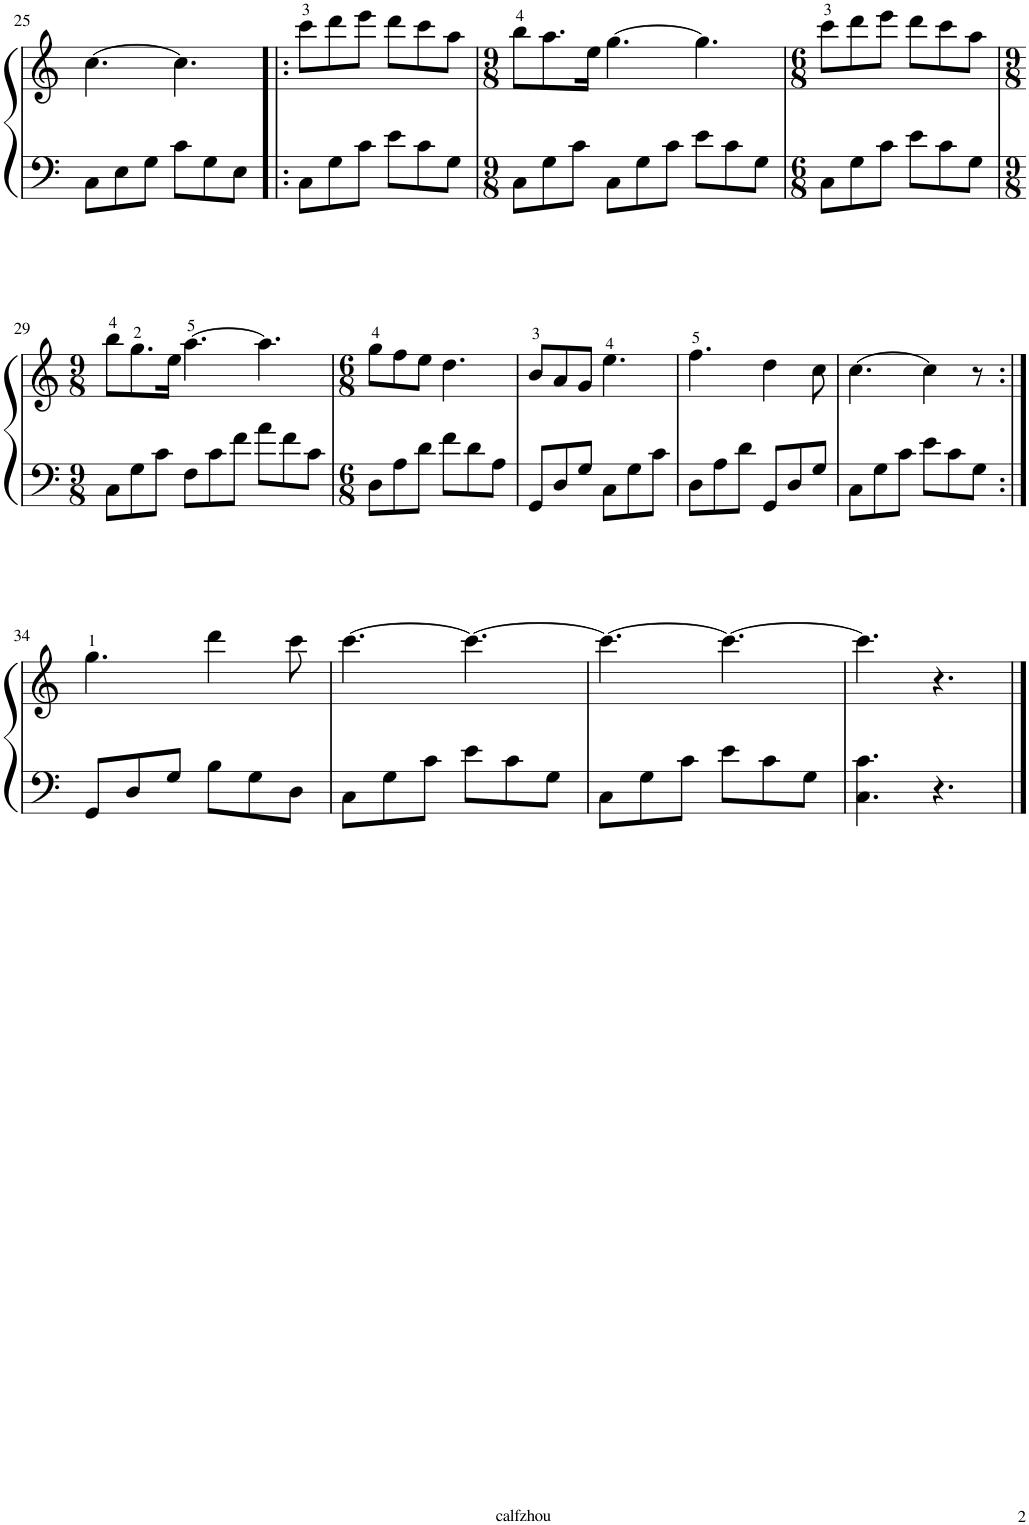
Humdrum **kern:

**kern	**kern
*part1	*part1
*staff2	*staff1
*I"Piano	*
*I'Pno.	*
!!LO:PB:g=z
*clefF4	*clefG2
*k[]	*k[]
*M6/8	*M6/8
=25	=25
8C\L	[4.cc\
8E\	.
8G\J	.
8c\L	4.cc\]
8G\	.
8E\J	.
=26!|:	=26!|:
8C\L	8ccc\L
8G\	8ddd\
8c\J	8eee\J
8e\L	8ddd\L
8c\	8ccc\
8G\J	8aa\J
=27	=27
*M9/8	*M9/8
8C\L	8bb\L
8G\	8.aa\
8c\J	.
.	16ee\Jk
8C\L	[4.gg\
8G\	.
8c\J	.
8e\L	4.gg\]
8c\	.
8G\J	.
=28	=28
*M6/8	*M6/8
8C\L	8ccc\L
8G\	8ddd\
8c\J	8eee\J
8e\L	8ddd\L
8c\	8ccc\
8G\J	8aa\J
!!LO:LB:g=z
=29	=29
*M9/8	*M9/8
8C\L	8bb\L
8G\	8.gg\
8c\J	.
.	16ee\Jk
8F\L	[4.aa\
8c\	.
8f\J	.
8a\L	4.aa\]
8f\	.
8c\J	.
=30	=30
*M6/8	*M6/8
8D\L	8gg\L
8A\	8ff\
8d\J	8ee\J
8f\L	4.dd\
8d\	.
8A\J	.
=31	=31
8GG/L	8b/L
8D/	8a/
8G/J	8g/J
8C\L	4.ee\
8G\	.
8c\J	.
=32	=32
8D\L	4.ff\
8A\	.
8d\J	.
8GG/L	4dd\
8D/	.
8G/J	8cc\
=33	=33
8C\L	[4.cc\
8G\	.
8c\J	.
8e\L	4cc\]
8c\	.
8G\J	8r
!!LO:LB:g=z
=34:|!	=34:|!
8GG/L	4.gg\
8D/	.
8G/J	.
8B\L	4ddd\
8G\	.
8D\J	8ccc\
=35	=35
8C\L	[4.ccc\
8G\	.
8c\J	.
8e\L	4.ccc\_
8c\	.
8G\J	.
=36	=36
8C\L	4.ccc\_
8G\	.
8c\J	.
8e\L	4.ccc\_
8c\	.
8G\J	.
=37	=37
4.C\ 4.c\	4.ccc\]
4.r	4.r
==	==
*-	*-
